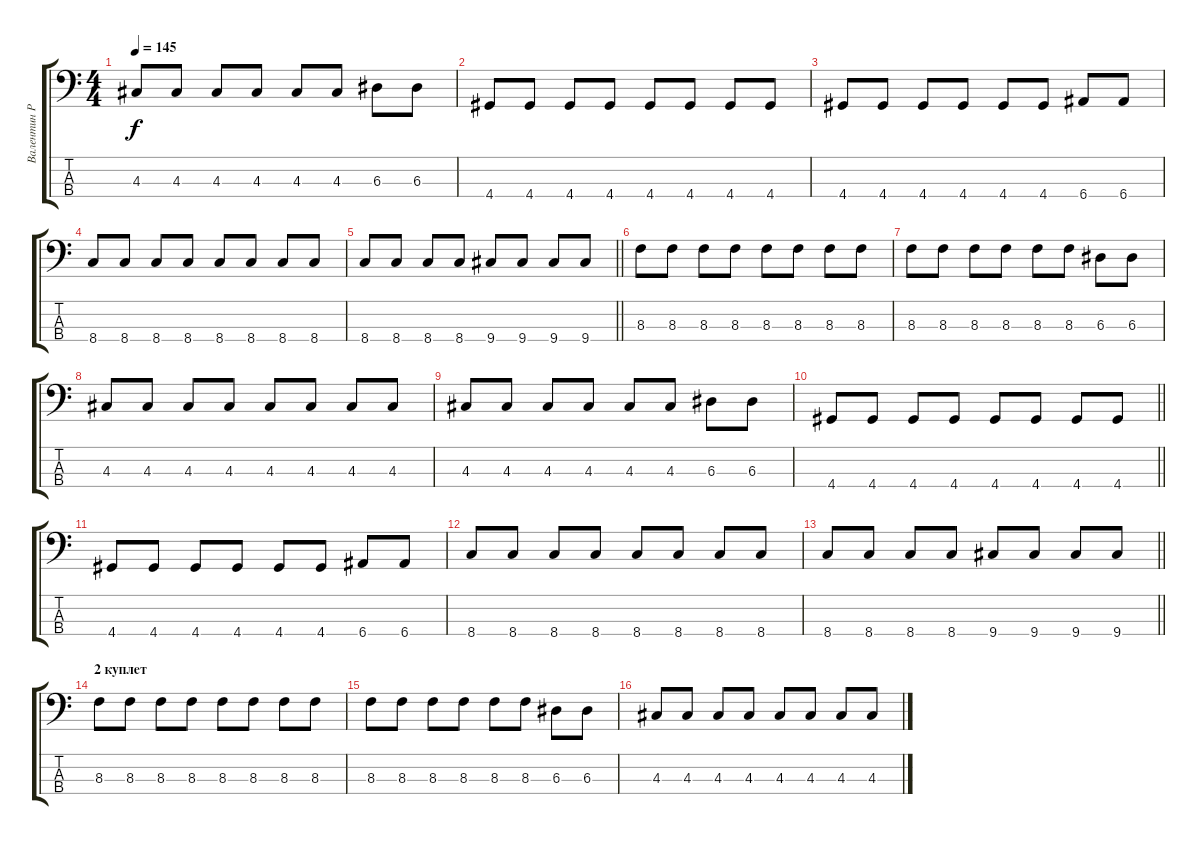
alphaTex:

\track ("Валентин Pitones" "Валентин P") {instrument electricbasspick}
\staff {score tabs}
\tuning (G2 D2 A1 E1) {hide}
\ts (4 4)
\tempo 145
\clef f4
\ks c
4.3.8{dy f} 4.3.8 4.3.8 4.3.8 4.3.8 4.3.8 6.3.8 6.3.8 |
4.4.8 4.4.8 4.4.8 4.4.8 4.4.8 4.4.8 4.4.8 4.4.8 |
4.4.8 4.4.8 4.4.8 4.4.8 4.4.8 4.4.8 6.4.8 6.4.8 |
8.4.8 8.4.8 8.4.8 8.4.8 8.4.8 8.4.8 8.4.8 8.4.8 |
\barLineRight lightlight
8.4.8 8.4.8 8.4.8 8.4.8 9.4.8 9.4.8 9.4.8 9.4.8 |
8.3.8 8.3.8 8.3.8 8.3.8 8.3.8 8.3.8 8.3.8 8.3.8 |
8.3.8 8.3.8 8.3.8 8.3.8 8.3.8 8.3.8 6.3.8 6.3.8 |
4.3.8 4.3.8 4.3.8 4.3.8 4.3.8 4.3.8 4.3.8 4.3.8 |
4.3.8 4.3.8 4.3.8 4.3.8 4.3.8 4.3.8 6.3.8 6.3.8 |
\barLineRight lightlight
4.4.8 4.4.8 4.4.8 4.4.8 4.4.8 4.4.8 4.4.8 4.4.8 |
\section ("" "")
4.4.8 4.4.8 4.4.8 4.4.8 4.4.8 4.4.8 6.4.8 6.4.8 |
8.4.8 8.4.8 8.4.8 8.4.8 8.4.8 8.4.8 8.4.8 8.4.8 |
\barLineRight lightlight
8.4.8 8.4.8 8.4.8 8.4.8 9.4.8 9.4.8 9.4.8 9.4.8 |
\section ("" "2 куплет")
8.3.8 8.3.8 8.3.8 8.3.8 8.3.8 8.3.8 8.3.8 8.3.8 |
8.3.8 8.3.8 8.3.8 8.3.8 8.3.8 8.3.8 6.3.8 6.3.8 |
4.3.8 4.3.8 4.3.8 4.3.8 4.3.8 4.3.8 4.3.8 4.3.8
